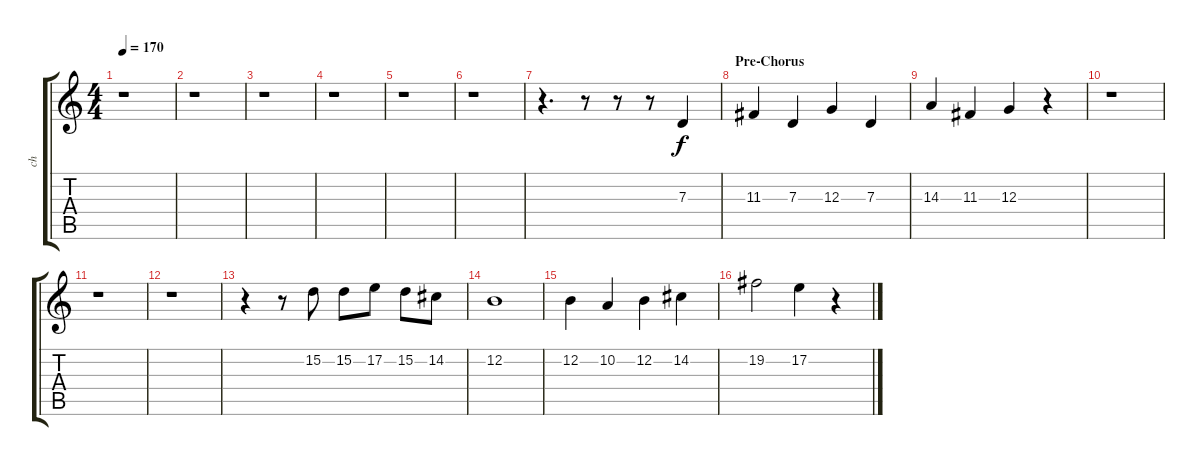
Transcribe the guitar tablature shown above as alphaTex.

\track ("ch" "ch") {instrument acousticgrandpiano}
\staff {score tabs}
\tuning (E4 B3 G3 D3 A2 E2) {hide}
\ts (4 4)
\tempo 170
\clef g2
\ks c
r.1{dy f} |
r.1 |
r.1 |
r.1 |
r.1 |
r.1 |
r.4{d} r.8 r.8 r.8 7.3.4 |
\section ("" "Pre-Chorus")
11.3.4 7.3.4 12.3.4 7.3.4 |
14.3.4 11.3.4 12.3.4 r.4 |
r.1 |
r.1 |
r.1 |
r.4 r.8 15.2.8 15.2.8 17.2.8 15.2.8 14.2.8 |
12.2.1 |
12.2.4 10.2.4 12.2.4 14.2.4 |
19.2.2 17.2.4 r.4
